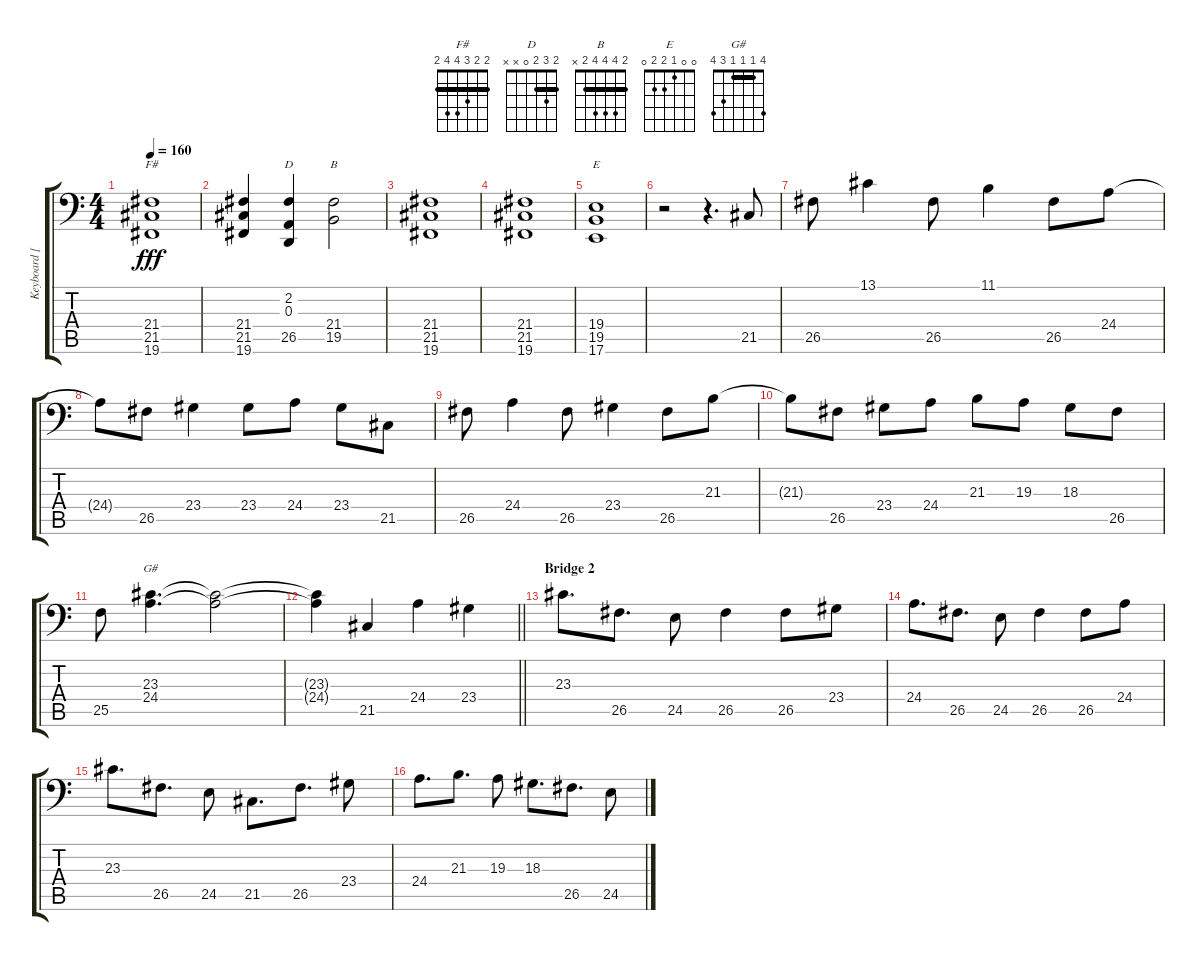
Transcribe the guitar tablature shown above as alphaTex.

\track ("Keyboard [Left Hand]" "Keyboard [") {instrument electricgrandpiano}
\staff {score tabs}
\tuning (C3 G2 D2 A1 E1 B0) {hide}
\chord ("F#" 2 2 3 4 4 2) {barre 2}
\chord ("D" 2 3 2 0 x x) {barre 2}
\chord ("B" 2 4 4 4 2 x) {barre 2}
\chord ("E" 0 0 1 2 2 0)
\chord ("G#" 4 1 1 1 3 4) {barre 1}
\ts (4 4)
\tempo 160
\clef f4
\ks c
(21.4 21.5 19.6).1{ch "F#" dy fff} |
(21.4 21.5 19.6).4 (2.2 0.3 26.5).4{ch "D"} (21.4 19.5).2{ch "B"} |
(21.4 21.5 19.6).1 |
(21.4 21.5 19.6).1 |
(19.4 19.5 17.6).1{ch "E"} |
r.2 r.4{d} 21.5.8 |
26.5.8 13.1.4 26.5.8 11.1.4 26.5.8 24.4.8 |
24.4{t}.8 26.5.8 23.4.4 23.4.8 24.4.8 23.4.8 21.5.8 |
26.5.8 24.4.4 26.5.8 23.4.4 26.5.8 21.3.8 |
21.3{t}.8 26.5.8 23.4.8 24.4.8 21.3.8 19.3.8 18.3.8 26.5.8 |
25.5.8{volume 12} (23.3 24.4).4{d ch "G#"} (23.3{t} 24.4{t}).2 |
\barLineRight lightlight
(23.3{t} 24.4{t}).4 21.5.4 24.4.4 23.4.4 |
\section ("" "Bridge 2")
23.3.8{d} 26.5.8{d} 24.5.8 26.5.4 26.5.8 23.4.8 |
24.4.8{d} 26.5.8{d} 24.5.8 26.5.4 26.5.8 24.4.8 |
23.3.8{d} 26.5.8{d} 24.5.8 21.5.8{d} 26.5.8{d} 23.4.8 |
24.4.8{d} 21.3.8{d} 19.3.8 18.3.8{d} 26.5.8{d} 24.5.8
